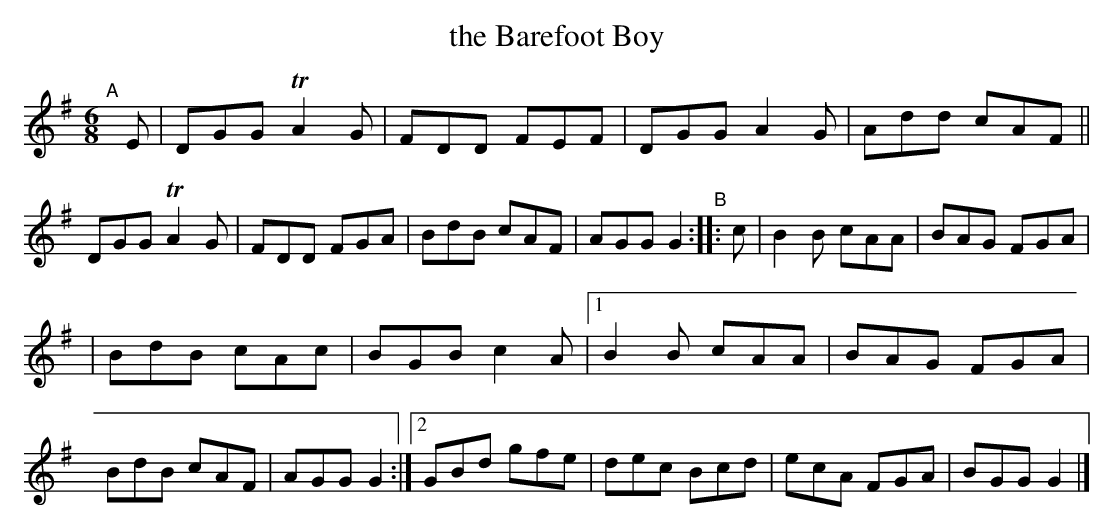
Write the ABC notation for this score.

X:1
T: the Barefoot Boy
M: 6/8
L: 1/8
K: G
"^A"[|] E \
 | DGG TA2G | FDD FEF | DGG A2G | Add cAF \
|| DGG TA2G | FDD FGA | BdB cAF | AGG G2 \
"^B":: c \
 | B2B cAA | BAG FGA |
                     | BdB cAc | BGB c2A |\
[1 B2B cAA | BAG FGA | BdB cAF | AGG G2 :|\
[2 GBd gfe | dec Bcd | ecA FGA | BGG G2 |]
